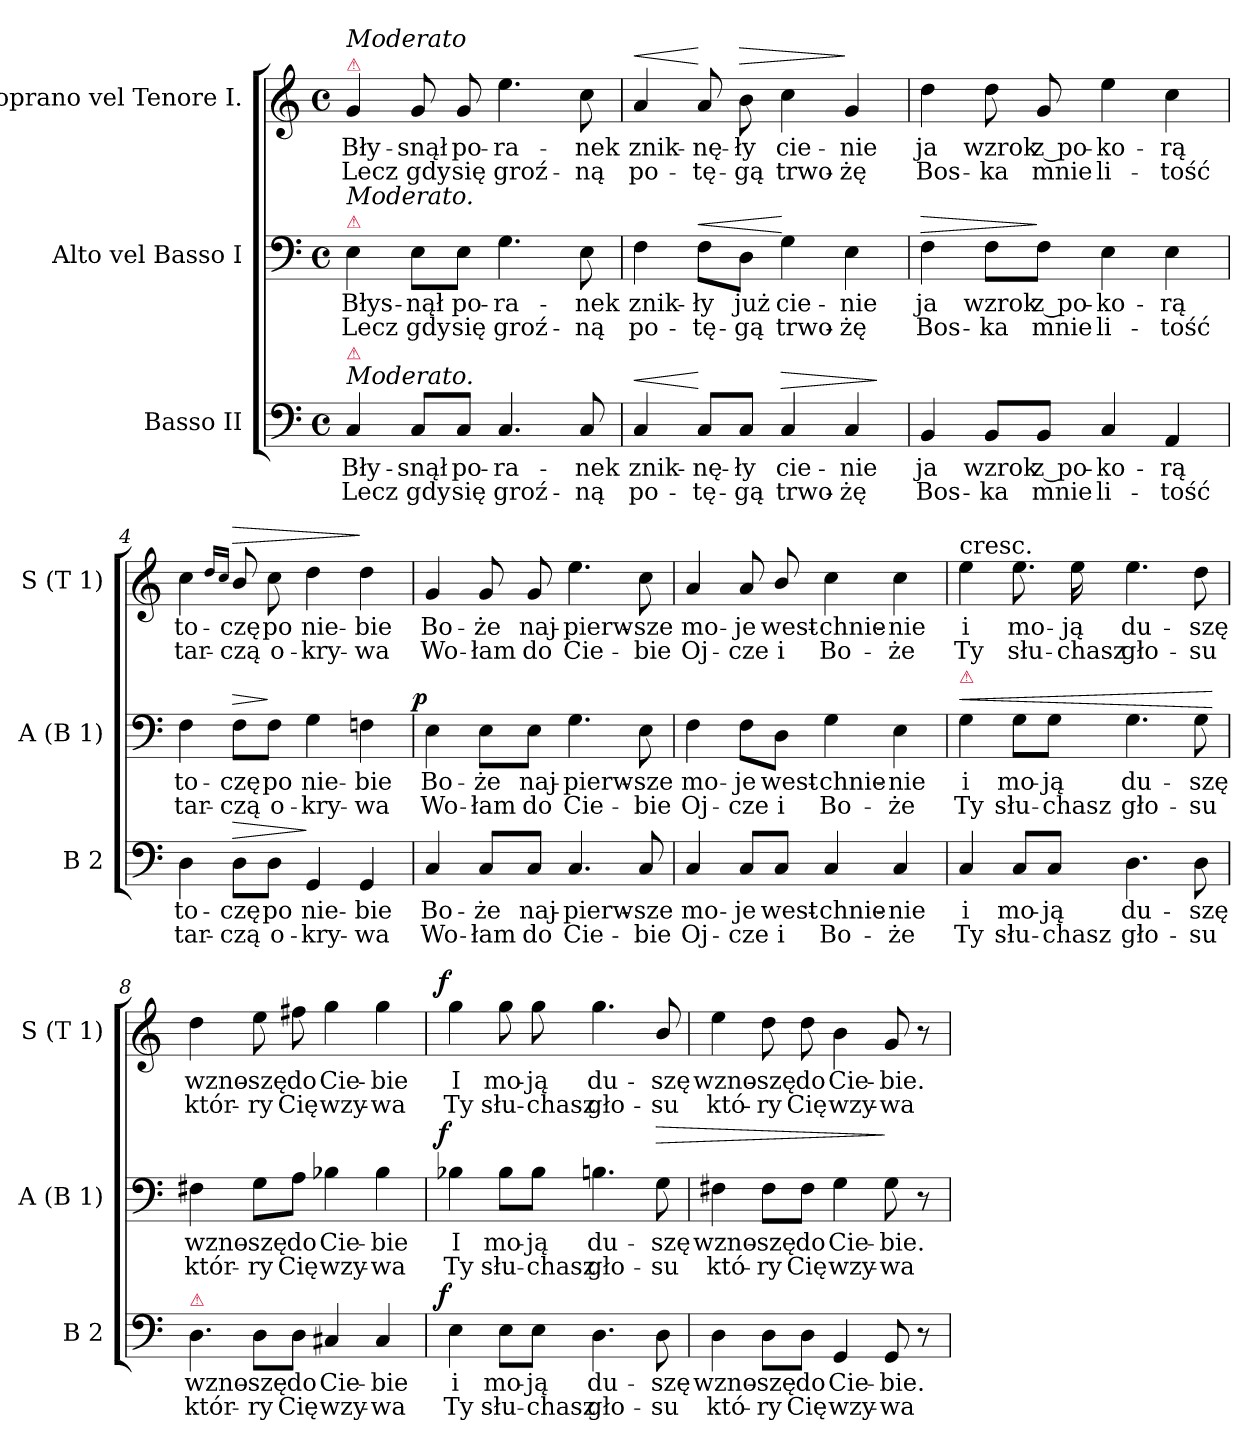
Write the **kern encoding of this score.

**kern	**text	**text	**dynam	**kern	**text	**text	**dynam	**kern	**text	**text	**dynam
*part3	*part3	*part3	*part3	*part2	*part2	*part2	*part2	*part1	*part1	*part1	*part1
*staff3	*staff3	*staff3	*staff3	*staff2	*staff2	*staff2	*staff2	*staff1	*staff1	*staff1	*staff1
*I"Basso II	*	*	*	*I"Alto vel Basso I	*	*	*	*I"Soprano vel Tenore I.	*	*	*
*I'B 2	*	*	*	*I'A (B 1)	*	*	*	*I'S (T 1)	*	*	*
*clefF4	*	*	*	*clefF4	*	*	*	*clefG2	*	*	*
*k[]	*	*	*	*k[]	*	*	*	*k[]	*	*	*
*M4/4	*	*	*	*M4/4	*	*	*	*M4/4	*	*	*
*met(c)	*	*	*	*met(c)	*	*	*	*met(c)	*	*	*
=1	=1	=1	=1	=1	=1	=1	=1	=1	=1	=1	=1
!	!	!	!	!	!	!	!	!LO:TX:a:color=crimson:t=⚠	!	!	!
!	!	!	!	!	!	!	!	!LO:TX:a:i:t=Moderato	!	!	!
!	!	!	!	!LO:TX:a:color=crimson:t=⚠	!	!	!	!	!	!	!
!	!	!	!	!LO:TX:a:i:t=Moderato.	!	!	!	!	!	!	!
!LO:TX:a:i:t=Moderato.	!	!	!	!	!	!	!	!	!	!	!
!LO:TX:a:color=crimson:t=⚠	!	!	!	!	!	!	!	!	!	!	!
4C/	Bły-	Lecz	.	4E\	Błys-	Lecz	.	4g/	Bły-	Lecz	.
8C/L	-snął	gdy	.	8E\L	-nął	gdy	.	8g/	-snął	gdy	.
8C/J	po-	się	.	8E\J	po-	się	.	8g/	po-	się	.
4.C/	-ra-	groź-	.	4.G\	-ra-	groź-	.	4.ee\	-ra-	groź-	.
8C/	-nek	-ną	.	8E\	-nek	-ną	.	8cc\	-nek	-ną	.
=2	=2	=2	=2	=2	=2	=2	=2	=2	=2	=2	=2
!	!	!	!LO:HP:a	!	!	!	!	!	!	!	!LO:HP:a
4C/	znik-	po-	<	4F\	znik-	po-	.	4a/	znik-	po-	<
!	!	!	!	!	!	!	!LO:HP:a	!	!	!	!
8C/L	-nę-	-tę-	[	8F\L	-ły	-tę-	<	8a/	-nę-	-tę-	[
!	!	!	!	!	!	!	!	!	!	!	!LO:HP:a
8C/J	-ły	-gą	.	8D\J	już	-gą	.	8b\	-ły	-gą	>
!	!	!	!LO:HP:a	!	!	!	!	!	!	!	!
4C/	cie-	trwo-	>	4G\	cie-	trwo-	[	4cc\	cie-	trwo-	.
4C/	-nie	-żę	.	4E\	-nie	-żę	.	4g/	-nie	-żę	]
.	.	.	]	.	.	.	.	.	.	.	.
=3	=3	=3	=3	=3	=3	=3	=3	=3	=3	=3	=3
!	!	!	!	!	!	!	!LO:HP:a	!	!	!	!
4BB/	ja	Bos-	.	4F\	ja	Bos-	>	4dd\	ja	Bos-	.
8BB/L	wzrok	-ka	.	8F\L	wzrok	-ka	.	8dd\	wzrok	-ka	.
8BB/J	z po-	mnie	.	8F\J	z po-	mnie	]	8g/	z po-	mnie	.
4C/	-ko-	li-	.	4E\	-ko-	li-	.	4ee\	-ko-	li-	.
4AA/	-rą	-tość	.	4E\	-rą	-tość	.	4cc\	-rą	-tość	.
=4	=4	=4	=4	=4	=4	=4	=4	=4	=4	=4	=4
4D\	to-	tar-	.	4F\	to-	tar-	.	4cc\	to-	tar-	.
.	.	.	.	.	.	.	.	16qqdd/LL	.	.	.
.	.	.	.	.	.	.	.	16qqcc/JJ	.	.	.
!	!	!	!LO:HP:a	!	!	!	!LO:HP:a	!	!	!	!LO:HP:a
8D\L	-czę	-czą	>	8F\L	-czę	-czą	>	8b/	-czę	-czą	>
8D\J	po	o-	.	8F\J	po	o-	]	8cc\	po	o-	.
4GG/	nie-	-kry-	]	4G\	nie-	-kry-	.	4dd\	nie-	-kry-	.
4GG/	-bie	-wa	.	4Fn\	-bie	-wa	.	4dd\	-bie	-wa	]
=5	=5	=5	=5	=5	=5	=5	=5	=5	=5	=5	=5
!	!	!	!	!	!	!	!LO:DY:a:rj	!	!	!	!
4C/	Bo-	Wo-	.	4E\	Bo-	Wo-	p	4g/	Bo-	Wo-	.
8C/L	-że	-łam	.	8E\L	-że	-łam	.	8g/	-że	-łam	.
8C/J	naj-	do	.	8E\J	naj-	do	.	8g/	naj-	do	.
4.C/	-pierw-	Cie-	.	4.G\	-pierw-	Cie-	.	4.ee\	-pierw-	Cie-	.
8C/	-sze	-bie	.	8E\	-sze	-bie	.	8cc\	-sze	-bie	.
=6	=6	=6	=6	=6	=6	=6	=6	=6	=6	=6	=6
4C/	mo-	Oj-	.	4F\	mo-	Oj-	.	4a/	mo-	Oj-	.
8C/L	-je	-cze	.	8F\L	-je	-cze	.	8a/	-je	-cze	.
8C/J	west-	i	.	8D\J	west-	i	.	8b/	west-	i	.
4C/	-chnie-	Bo-	.	4G\	-chnie-	Bo-	.	4cc\	-chnie-	Bo-	.
4C/	-nie	-że	.	4E\	-nie	-że	.	4cc\	-nie	-że	.
=7	=7	=7	=7	=7	=7	=7	=7	=7	=7	=7	=7
!	!	!	!	!	!	!	!	!LO:TX:a:t=cresc.	!	!	!
!	!	!	!	!LO:TX:a:color=crimson:t=⚠	!	!	!	!	!	!	!
!	!	!	!	!	!	!	!LO:HP:a	!	!	!	!
4C/	i	Ty	.	4G\	i	Ty	<	4ee\	i	Ty	.
8C/L	mo-	słu-	.	8G\L	mo-	słu-	.	8.ee\	mo-	słu-	.
8C/J	-ją	-chasz	.	8G\J	-ją	-chasz	.	.	.	.	.
.	.	.	.	.	.	.	.	16ee\	-ją	-chasz	.
4.D\	du-	gło-	.	4.G\	du-	gło-	.	4.ee\	du-	gło-	.
8D\	-szę	-su	.	8G\	-szę	-su	.	8dd\	-szę	-su	.
.	.	.	.	.	.	.	[	.	.	.	.
=8	=8	=8	=8	=8	=8	=8	=8	=8	=8	=8	=8
!LO:TX:a:color=crimson:t=⚠	!	!	!	!	!	!	!	!	!	!	!
!LO:N:vis=4.	!	!	!	!	!	!	!	!	!	!	!
4D\	wzno-	któr-	.	4F#X\	wzno-	któr-	.	4dd\	wzno-	któr-	.
8D\L	-szę	-ry	.	8G\L	-szę	-ry	.	8ee\	-szę	-ry	.
8D\J	do	Cię	.	8A\J	do	Cię	.	8ff#X\	do	Cię	.
4C#X/	Cie-	wzy-	.	4B-X\	Cie-	wzy-	.	4gg\	Cie-	wzy-	.
4C#/	-bie	-wa	.	4B-\	-bie	-wa	.	4gg\	-bie	-wa	.
=9	=9	=9	=9	=9	=9	=9	=9	=9	=9	=9	=9
!	!	!	!LO:DY:a:rj	!	!	!	!LO:DY:a:rj	!	!	!	!LO:DY:a:rj
4E\	i	Ty	f	4B-X\	I	Ty	f	4gg\	I	Ty	f
8E\L	mo-	słu-	.	8B-\L	mo-	słu-	.	8gg\	mo-	słu-	.
8E\J	-ją	-chasz	.	8B-\J	-ją	-chasz	.	8gg\	-ją	-chasz	.
4.D\	du-	gło-	.	4.Bn\	du-	gło-	.	4.gg\	du-	gło-	.
!	!	!	!	!	!	!	!LO:HP:a	!	!	!	!
8D\	-szę	-su	.	8G\	-szę	-su	>	8b/	-szę	-su	.
=10	=10	=10	=10	=10	=10	=10	=10	=10	=10	=10	=10
4D\	wzno-	któ-	.	4F#X\	wzno-	któ-	.	4ee\	wzno-	któ-	.
8D\L	-szę	-ry	.	8F#\L	-szę	-ry	.	8dd\	-szę	-ry	.
8D\J	do	Cię	.	8F#\J	do	Cię	.	8dd\	do	Cię	.
4GG/	Cie-	wzy-	.	4G\	Cie-	wzy-	.	4b\	Cie-	wzy-	.
8GG/	-bie.	-wa	.	8G\	-bie.	-wa	]	8g/	-bie.	-wa	.
8r	.	.	.	8r	.	.	.	8r	.	.	.
=	=	=	=	=	=	=	=	=	=	=	=
*-	*-	*-	*-	*-	*-	*-	*-	*-	*-	*-	*-
